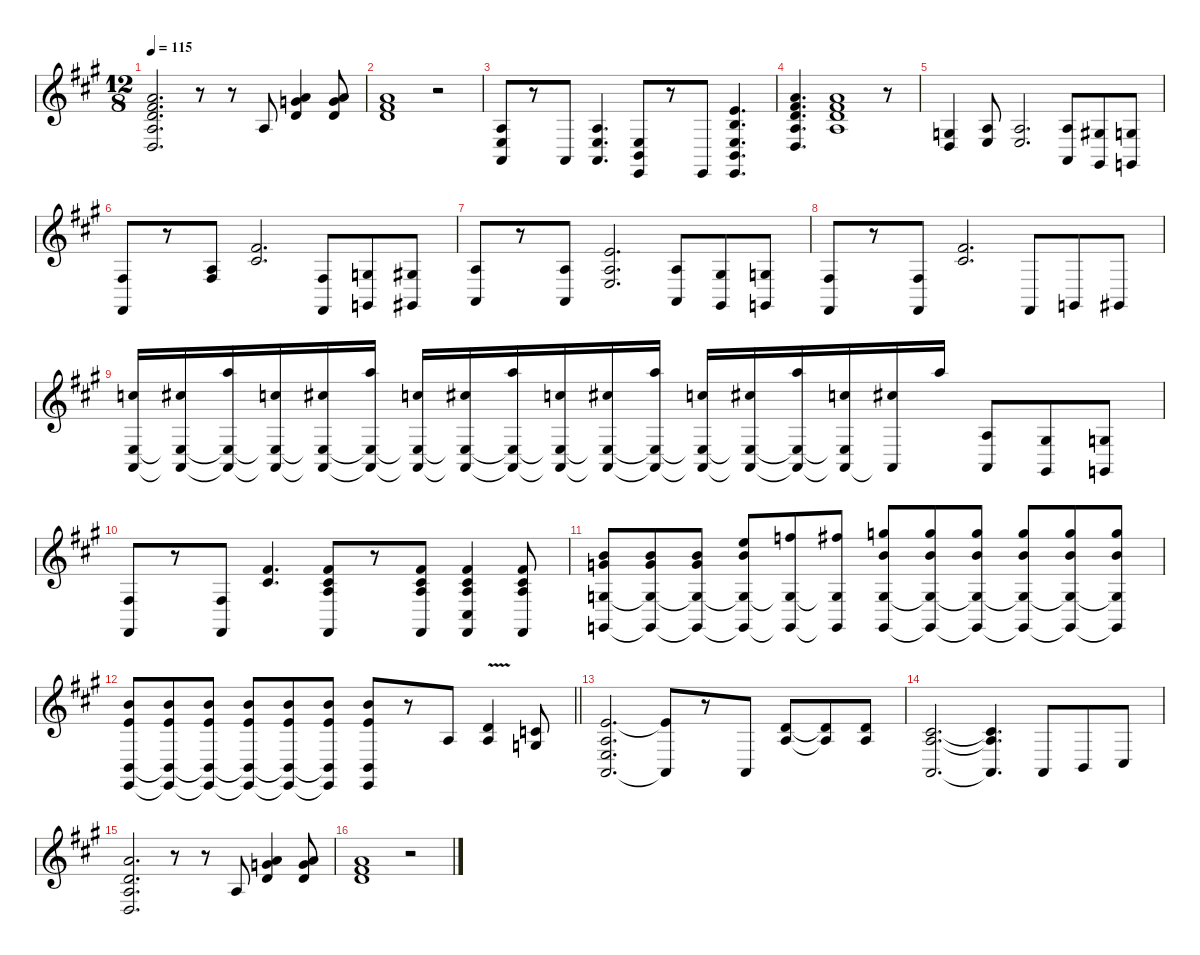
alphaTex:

\defaultSystemsLayout 4
\hideDynamics
\bracketExtendMode nobrackets
\singleTrackTrackNamePolicy hidden
\multiTrackTrackNamePolicy hidden
\firstSystemTrackNameMode fullname
\otherSystemsTrackNameOrientation horizontal
\track ("KEYBOARD" "org.") {instrument churchorgan}
\staff {score}
\tuning (E4 B3 G3 D3 A2 E2)
\ts (12 8)
\tempo 115
\clef g2
\ks a
(5.1{acc forcenatural} 7.2{acc #} 7.3{acc forcenatural} 7.4{acc forcenatural} 5.5{acc forcenatural}).2{d dy mf beam Up} r.8{beam Up} r.8{beam Up} 7.4{acc forcenatural}.8{dy f beam Up} (5.1{acc forcenatural} 8.2{acc forcenatural} 7.3{acc forcenatural}).4{beam Up} (5.1{acc forcenatural} 8.2{acc forcenatural} 7.3{acc forcenatural}).8{beam Up} |
(5.1{acc forcenatural} 7.2{acc #} 7.3{acc forcenatural}).1{beam Up} r.2{beam Up} |
(2.3{acc forcenatural} 2.4{acc forcenatural} 0.5{acc forcenatural}).8{beam Up} r.8{beam Up} 0.5{acc forcenatural}.8{beam Up} (2.3{acc forcenatural} 2.4{acc forcenatural} 0.5{acc forcenatural}).4{d beam Up} (2.4{acc forcenatural} 2.5{acc forcenatural} 0.6{acc forcenatural}).8{beam Up} r.8{beam Up} 0.6{acc forcenatural}.8{beam Up} (0.1{acc forcenatural} 0.2{acc forcenatural} 2.4{acc forcenatural} 2.5{acc forcenatural} 0.6{acc forcenatural}).4{d dy mf beam Up} |
(5.1{acc forcenatural} 7.2{acc #} 7.3{acc forcenatural} 7.4{acc forcenatural} 5.5{acc forcenatural}).4{d beam Up} (5.1{acc forcenatural} 7.2{acc #} 7.3{acc forcenatural} 7.4{acc forcenatural}).1{dy f beam Up} r.8{beam Up} |
(5.4{acc forcenatural} 5.5{acc forcenatural}).4{beam Up} (7.4{acc forcenatural} 7.5{acc forcenatural}).8{beam Up} (7.4{acc forcenatural} 7.5{acc forcenatural}).2{d beam Up} (7.4{acc forcenatural} 5.6{acc forcenatural}).8{dy mf beam Up} (6.4{acc #} 4.6{acc #}).8{beam Up} (5.4{acc forcenatural} 3.6{acc forcenatural}).8{beam Up} |
(4.4{acc #} 2.6{acc #}).8{beam Up} r.8{beam Up} (2.3{acc forcenatural} 4.4{acc #}).8{beam Up} (2.1{acc #} 2.2{acc #}).2{d dy f beam Up} (4.4{acc #} 2.6{acc #}).8{dy mf beam Up} (5.4{acc forcenatural} 3.6{acc forcenatural}).8{beam Up} (6.4{acc #} 4.6{acc #}).8{beam Up} |
(2.3{acc forcenatural} 0.5{acc forcenatural}).8{beam Up} r.8{beam Up} (2.3{acc forcenatural} 0.5{acc forcenatural}).8{beam Up} (0.1{acc forcenatural} 2.3{acc forcenatural} 2.4{acc forcenatural}).2{d beam Up} (7.4{acc forcenatural} 5.6{acc forcenatural}).8{beam Up} (6.4{acc #} 4.6{acc #}).8{beam Up} (5.4{acc forcenatural} 3.6{acc forcenatural}).8{beam Up} |
(4.4{acc #} 2.6{acc #}).8{beam Up} r.8{beam Up} (4.4{acc #} 2.6{acc #}).8{beam Up} (2.1{acc #} 2.2{acc #}).2{d dy f beam Up} 2.6{acc #}.8{beam Up} 3.6{acc forcenatural}.8{beam Up} 4.6{acc #}.8{beam Up} |
(13.2{acc forcenatural} 2.4{acc forcenatural} 0.5{acc forcenatural}).16{dy mf beam Up} (14.2{acc #} 2.4{t acc forcenatural} 0.5{t acc forcenatural}).16{beam Up} (17.1{acc forcenatural} 2.4{t acc forcenatural} 0.5{t acc forcenatural}).16{beam Up} (13.2{acc forcenatural} 2.4{t acc forcenatural} 0.5{t acc forcenatural}).16{beam Up} (14.2{acc #} 2.4{t acc forcenatural} 0.5{t acc forcenatural}).16{beam Up} (17.1{acc forcenatural} 2.4{t acc forcenatural} 0.5{t acc forcenatural}).16{beam Up} (13.2{acc forcenatural} 2.4{t acc forcenatural} 0.5{t acc forcenatural}).16{beam Up} (14.2{acc #} 2.4{t acc forcenatural} 0.5{t acc forcenatural}).16{beam Up} (17.1{acc forcenatural} 2.4{t acc forcenatural} 0.5{t acc forcenatural}).16{beam Up} (13.2{acc forcenatural} 2.4{t acc forcenatural} 0.5{t acc forcenatural}).16{beam Up} (14.2{acc #} 2.4{t acc forcenatural} 0.5{t acc forcenatural}).16{beam Up} (17.1{acc forcenatural} 2.4{t acc forcenatural} 0.5{t acc forcenatural}).16{beam Up} (13.2{acc forcenatural} 2.4{t acc forcenatural} 0.5{t acc forcenatural}).16{beam Up} (14.2{acc #} 2.4{t acc forcenatural} 0.5{t acc forcenatural}).16{beam Up} (17.1{acc forcenatural} 2.4{t acc forcenatural} 0.5{t acc forcenatural}).16{beam Up} (13.2{acc forcenatural} 2.4{t acc forcenatural} 0.5{t acc forcenatural}).16{beam Up} (14.2{acc #} 0.5{t acc forcenatural}).16{beam Up} 17.1{acc forcenatural}.16{beam Up} (7.4{acc forcenatural} 5.6{acc forcenatural}).8{beam Up} (6.4{acc #} 4.6{acc #}).8{beam Up} (5.4{acc forcenatural} 3.6{acc forcenatural}).8{beam Up} |
(4.4{acc #} 2.6{acc #}).8{beam Up} r.8{beam Up} (4.4{acc #} 2.6{acc #}).8{beam Up} (2.1{acc #} 2.2{acc #}).4{d dy f beam Up} (2.1{acc #} 2.2{acc #} 2.3{acc forcenatural} 2.6{acc #}).8{dy mf beam Up} r.8{beam Up} (2.1{acc #} 2.2{acc #} 2.3{acc forcenatural} 2.6{acc #}).8{beam Up} (2.1{acc #} 2.2{acc #} 2.3{acc forcenatural} 4.5{acc #} 2.6{acc #}).4{beam Up} (2.1{acc #} 2.2{acc #} 2.3{acc forcenatural} 2.6{acc #}).8{beam Up} |
(7.1{acc forcenatural} 8.2{acc forcenatural} 5.4{acc forcenatural} 3.6{acc forcenatural}).8{beam Up} (7.1{acc forcenatural} 8.2{acc forcenatural} 5.4{t acc forcenatural} 3.6{t acc forcenatural}).8{beam Up} (7.1{acc forcenatural} 8.2{acc forcenatural} 5.4{t acc forcenatural} 3.6{t acc forcenatural}).8{beam Up} (12.1{acc forcenatural} 12.2{acc forcenatural} 5.4{t acc forcenatural} 3.6{t acc forcenatural}).8{beam Up} (13.1{acc forcenatural} 5.4{t acc forcenatural} 3.6{t acc forcenatural}).8{beam Up} (14.1{acc #} 5.4{t acc forcenatural} 3.6{t acc forcenatural}).8{beam Up} (15.1{acc forcenatural} 12.2{acc forcenatural} 5.4{acc forcenatural} 3.6{acc forcenatural}).8{beam Up} (15.1{acc forcenatural} 12.2{acc forcenatural} 5.4{t acc forcenatural} 3.6{t acc forcenatural}).8{beam Up} (15.1{acc forcenatural} 12.2{acc forcenatural} 5.4{t acc forcenatural} 3.6{t acc forcenatural}).8{beam Up} (15.1{acc forcenatural} 12.2{acc forcenatural} 5.4{t acc forcenatural} 3.6{t acc forcenatural}).8{beam Up} (15.1{acc forcenatural} 12.2{acc forcenatural} 5.4{t acc forcenatural} 3.6{t acc forcenatural}).8{beam Up} (15.1{acc forcenatural} 12.2{acc forcenatural} 5.4{t acc forcenatural} 3.6{t acc forcenatural}).8{beam Up} |
\barLineRight lightlight
(7.1{acc forcenatural} 5.2{acc forcenatural} 2.5{acc forcenatural} 0.6{pm acc forcenatural}).8{beam Up} (7.1{acc forcenatural} 5.2{acc forcenatural} 2.5{t acc forcenatural} 0.6{pm t acc forcenatural}).8{beam Up} (7.1{acc forcenatural} 5.2{acc forcenatural} 2.5{t acc forcenatural} 0.6{pm t acc forcenatural}).8{beam Up} (7.1{acc forcenatural} 5.2{acc forcenatural} 2.5{t acc forcenatural} 0.6{pm t acc forcenatural}).8{beam Up} (7.1{acc forcenatural} 5.2{acc forcenatural} 2.5{t acc forcenatural} 0.6{pm t acc forcenatural}).8{beam Up} (7.1{acc forcenatural} 5.2{acc forcenatural} 2.5{t acc forcenatural} 0.6{pm t acc forcenatural}).8{beam Up} (7.1{acc forcenatural} 5.2{acc forcenatural} 2.5{acc forcenatural} 0.6{acc forcenatural}).8{beam Up} r.8{beam Up} 7.4{acc forcenatural}.8{dy f beam Up} (7.3{v acc forcenatural} 7.4{acc forcenatural}).4{beam Up} (5.3{acc forcenatural} 5.4{acc forcenatural}).8{beam Up} |
(0.1{acc forcenatural} 2.3{acc forcenatural} 2.4{acc forcenatural} 0.5{acc forcenatural}).2{d dy mf beam Up} (0.1{t acc forcenatural} 0.5{t acc forcenatural}).8{dy f beam Up} r.8{beam Up} 0.5{acc forcenatural}.8{beam Up} (7.3{acc forcenatural} 7.4{acc forcenatural}).8{beam Up} (7.3{t acc forcenatural} 7.4{t acc forcenatural}).8{beam Up} (7.3{acc forcenatural} 7.4{acc forcenatural}).8{beam Up} |
(6.3{acc #} 7.4{acc forcenatural} 0.5{acc forcenatural}).2{d beam Up} (6.3{t acc #} 7.4{t acc forcenatural} 0.5{t acc forcenatural}).4{d beam Up} 0.5{acc forcenatural}.8{beam Up} 2.5{acc forcenatural}.8{beam Up} 4.5{acc #}.8{beam Up} |
(5.1{acc forcenatural} 7.3{acc forcenatural} 7.4{acc forcenatural} 5.5{acc forcenatural}).2{d dy mf beam Up} r.8{beam Up} r.8{beam Up} 7.4{acc forcenatural}.8{dy f beam Up} (5.1{acc forcenatural} 8.2{acc forcenatural} 7.3{acc forcenatural}).4{beam Up} (5.1{acc forcenatural} 8.2{acc forcenatural} 7.3{acc forcenatural}).8{beam Up} |
(5.1{acc forcenatural} 7.2{acc #} 7.3{acc forcenatural}).1{beam Up} r.2{beam Up}
